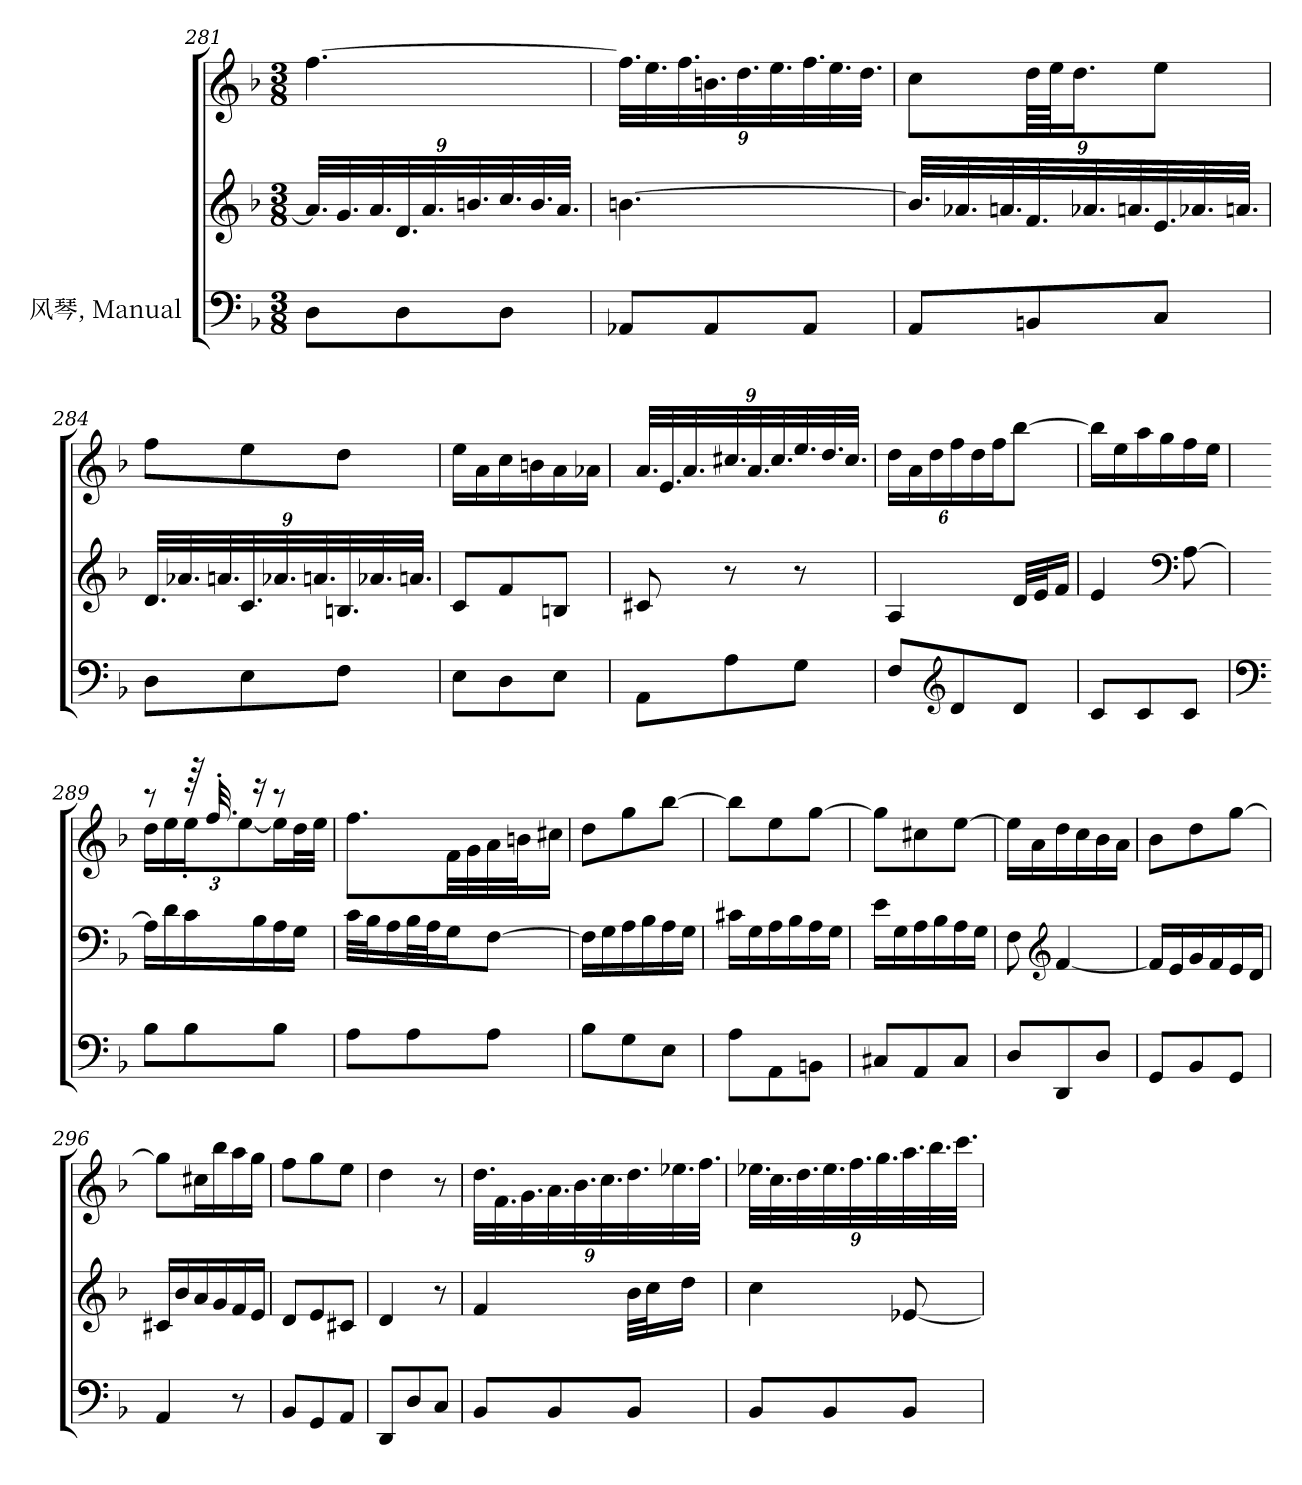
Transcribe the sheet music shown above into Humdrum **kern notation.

**kern	**kern	**kern
*part1	*part1	*part1
*staff3	*staff2	*staff1
*I"风琴, Manual	*	*
*clefF4	*clefG2	*clefG2
*k[b-]	*k[b-]	*k[b-]
*M3/8	*M3/8	*M3/8
*	*Xbrackettup	*
=281	=281	=281
8D\L	36.a/LLL]	[4.ff\
.	36.g/	.
.	36.a/	.
8D\	36.d/	.
.	36.a/	.
.	36.bn/	.
8D\J	36.cc/	.
.	36.b/	.
.	36.a/JJJ	.
=282	=282	=282
*	*	*Xbrackettup
8AA-X/L	[4.bn\	36.ff\LLL]
.	.	36.ee\
.	.	36.ff\
8AA-/	.	36.bn\
.	.	36.dd\
.	.	36.ee\
8AA-/J	.	36.ff\
.	.	36.ee\
.	.	36.dd\JJJ
!!LO:LB:g=z
=283	=283	=283
8AA/L	36.b/LLL]	8cc\L
.	36.a-X/	.
.	36.an/	.
8BBn/	36.f/	64dd\LLL
.	.	64ee\JJ
.	.	16.dd\J
.	36.a-X/	.
.	36.an/	.
8C/J	36.e/	8ee\J
.	36.a-X/	.
.	36.an/JJJ	.
=284	=284	=284
8D\L	36.d/LLL	8ff\L
.	36.a-X/	.
.	36.an/	.
8E\	36.c/	8ee\
.	36.a-X/	.
.	36.an/	.
8F\J	36.Bn/	8dd\J
.	36.a-X/	.
.	36.an/JJJ	.
=285	=285	=285
8E\L	8c/L	16ee\LL
.	.	16a\
8D\	8f/	16cc\
.	.	16bn\
8E\J	8Bn/J	16a\
.	.	16a-X\JJ
!!LO:LB:g=z
=286	=286	=286
8AA\L	8c#X/	36.a/LLL
.	.	36.e/
.	.	36.a/
8A\	8r	36.cc#X/
.	.	36.a/
.	.	36.cc#/
8G\J	8r	36.ee/
.	.	36.dd/
.	.	36.cc#/JJJ
=287	=287	=287
8F/L	4A/	24dd\LL
.	.	24a\
.	.	24dd\
*clefG2	*	*
8d/	.	24ff\
.	.	24dd\
.	.	24ff\J
8d/J	32d/LLL	[8bb-\J
.	32e/J	.
.	16f/JJ	.
=288	=288	=288
8c/L	4e/	16bb-\LL]
.	.	16ee\
8c/	.	16aa\
.	.	16gg\
*	*clefF4	*
8c/J	[8A\	16ff\
.	.	16ee\JJ
=289	=289	=289
*clefF4	*	*
*	*	*^
8B-\L	16A\LL]	8r	16dd\LL
.	16d\	.	16ee\
8B-\	16c\	64r	24ee'\J
.	.	32.ff'/	.
.	.	.	[12ee\
.	16B-\	16r	.
8B-\J	16A\	8r	16ee\L]
.	16G\JJ	.	32dd\L
.	.	.	32ee\JJJ
*	*	*v	*v
!!LO:LB:g=z
=290	=290	=290
8A\L	32c\LLL	8.ff\L
.	32B-\J	.
.	16A\	.
8A\	32B-\L	.
.	32A\J	.
.	16G\J	32f\LL
.	.	32g\
8A\J	[8F\J	32a\
.	.	32bn\J
.	.	16cc#X\JJ
=291	=291	=291
8B-\L	16F\LL]	8dd\L
.	16G\	.
8G\	16A\	8gg\
.	16B-\	.
8E\J	16A\	[8bb-\J
.	16G\JJ	.
=292	=292	=292
8A\L	16c#X\LL	8bb-\L]
.	16G\	.
8AA\	16A\	8ee\
.	16B-\	.
8BBn\J	16A\	[8gg\J
.	16G\JJ	.
=293	=293	=293
8C#X/L	16e\LL	8gg\L]
.	16G\	.
8AA/	16A\	8cc#X\
.	16B-\	.
8C#/J	16A\	[8ee\J
.	16G\JJ	.
=294	=294	=294
8D/L	8F\	16ee\LL]
.	.	16a\
*	*clefG2	*
8DD/	[4f/	16dd\
.	.	16cc\
8D/J	.	16b-\
.	.	16a\JJ
!!LO:PB:g=z
=295	=295	=295
8GG/L	16f/LL]	8b-\L
.	16e/	.
8BB-/	16g/	8dd\
.	16f/	.
8GG/J	16e/	[8gg\J
.	16d/JJ	.
=296	=296	=296
4AA/	16c#X/LL	8gg\L]
.	16b-/	.
.	16a/	16cc#X\L
.	16g/	16bb-\
8r	16f/	16aa\
.	16e/JJ	16gg\JJ
=297	=297	=297
8BB-/L	8d/L	8ff\L
8GG/	8e/	8gg\
8AA/J	8c#X/J	8ee\J
=298	=298	=298
8DD/L	4d/	4dd\
8D/	.	.
8C/J	8r	8r
=299	=299	=299
8BB-/L	4f/	36.dd\LLL
.	.	36.f\
.	.	36.g\
8BB-/	.	36.a\
.	.	36.b-\
.	.	36.cc\
8BB-/J	32b-\LLL	36.dd\
.	32cc\J	.
.	.	36.ee-X\
.	16dd\JJ	.
.	.	36.ff\JJJ
!!LO:LB:g=z
=300	=300	=300
8BB-/L	4cc\	36.ee-X\LLL
.	.	36.cc\
.	.	36.dd\
8BB-/	.	36.ee-\
.	.	36.ff\
.	.	36.gg\
8BB-/J	[8e-X/	36.aa\
.	.	36.bb-\
.	.	36.ccc\JJJ
=	=	=
*-	*-	*-
